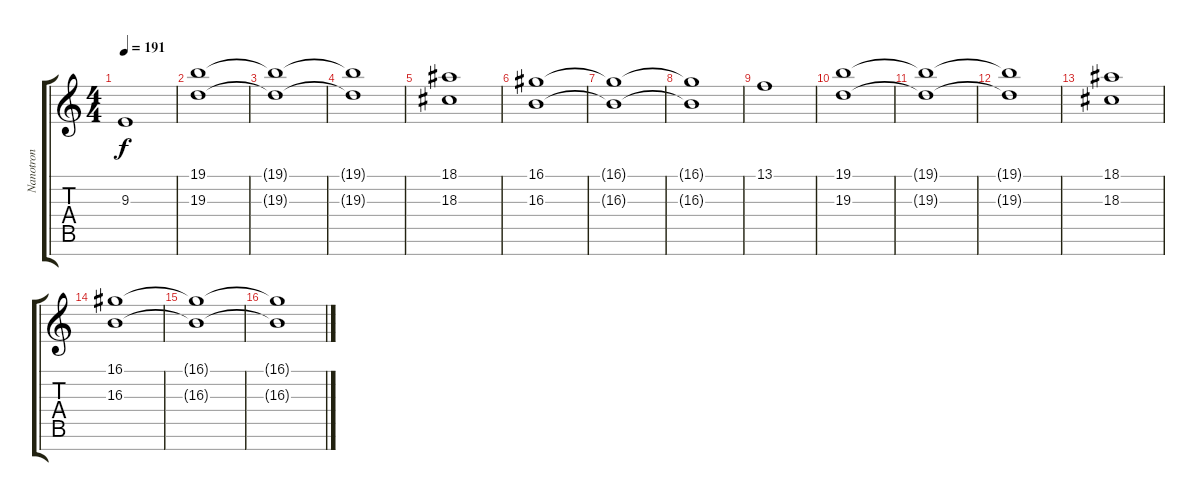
\track ("Nanotron" "Nanotron") {instrument stringensemble1}
\staff {score tabs}
\tuning (E4 B3 G3 D3 A2 E2 B1) {hide}
\ts (4 4)
\tempo 191
\clef g2
\ks c
9.3{t}.1{dy f} |
(19.1 19.3).1 |
(19.1{t} 19.3{t}).1 |
(19.1{t} 19.3{t}).1 |
(18.1 18.3).1 |
(16.1 16.3).1 |
(16.1{t} 16.3{t}).1 |
(16.1{t} 16.3{t}).1 |
13.1.1 |
(19.1 19.3).1 |
(19.1{t} 19.3{t}).1 |
(19.1{t} 19.3{t}).1 |
(18.1 18.3).1 |
(16.1 16.3).1 |
(16.1{t} 16.3{t}).1 |
(16.1{t} 16.3{t}).1
